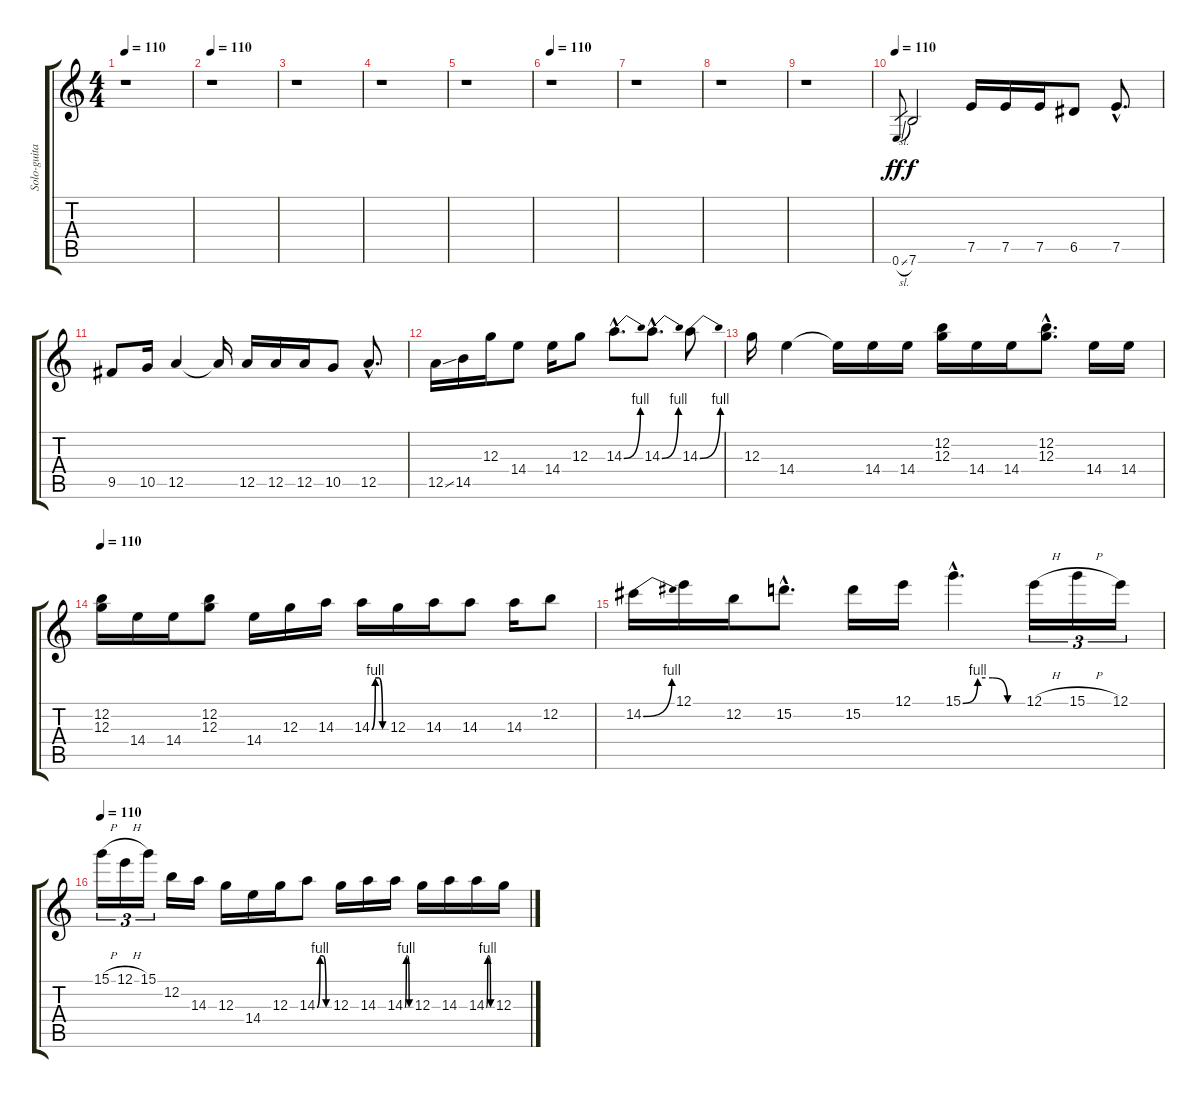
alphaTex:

\track ("Solo-guitar 3 ( ! )" "Solo-guita") {instrument overdrivenguitar}
\staff {score tabs}
\tuning (E4 B3 G3 D3 A2 E2) {hide}
\ts (4 4)
\tempo 110
\clef g2
\ks c
r.1{dy ff} |
\tempo 110
r.1 |
r.1 |
r.1 |
r.1 |
\tempo 110
r.1 |
r.1 |
r.1 |
r.1 |
\tempo 110
0.6{sl}.8{gr} 7.6.2{dy f} 7.5.16 7.5.16 7.5.16 6.5.8 7.5{hac}.8{d} |
9.5.8 10.5.16 12.5.4 12.5{t}.16 12.5.16 12.5.16 12.5.16 10.5.8 12.5{hac}.8{d} |
12.5{ss}.16 14.5.16 12.3.16 14.4.8 14.4.16 12.3.8 14.3{be (bend 0 0 60 4) hac}.8{d} 14.3{be (bend 0 0 60 4) hac}.8{d} 14.3{be (bend 0 0 60 4)}.8 |
12.3.16 14.4.4 14.4{t}.16 14.4.16 14.4.16 (12.2 12.3).16 14.4.16 14.4.16 (12.2{hac} 12.3{hac}).8{d} 14.4.16 14.4.16 |
\tempo 110
(12.2 12.3).16 14.4.16 14.4.16 (12.2 12.3).8 14.4.16 12.3.16 14.3.16 14.3{be (custom 0 0 15 4 30 4 45 0 60 0)}.16 12.3.16 14.3.16 14.3.8 14.3.16 12.2.8 |
14.2{be (bend 0 0 60 4)}.16 12.1.16 12.2.16 15.2{hac}.8{d} 15.2.16 12.1.16 15.1{be (custom 0 0 15 4 30 4 45 0 60 0) hac}.4{d} 12.1{h}.16{tu (3 2)} 15.1{h}.16{tu (3 2)} 12.1.16{tu (3 2)} |
\tempo 110
15.1{h}.16{tu (3 2)} 12.1{h}.16{tu (3 2)} 15.1.16{tu (3 2)} 12.2.16 14.3.16 12.3.16 14.4.16 12.3.16 14.3{be (custom 0 0 15 4 30 4 45 0 60 0)}.8 12.3.16 14.3.16 14.3{be (custom 0 0 15 4 30 4 45 0 60 0)}.16 12.3.16 14.3.16 14.3{be (custom 0 0 15 4 30 4 45 0 60 0)}.16 12.3.16
